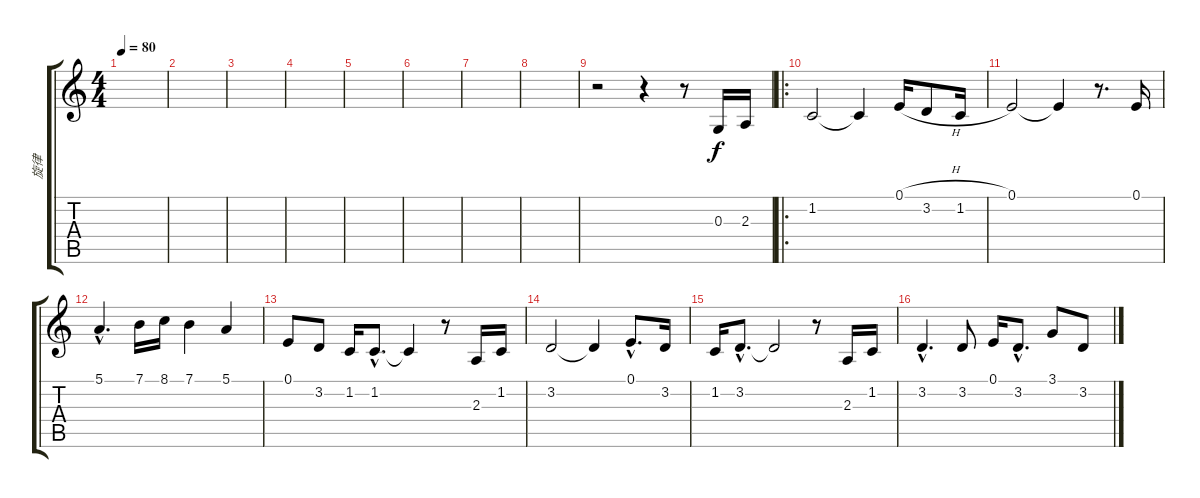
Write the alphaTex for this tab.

\track ("旋律" "旋律") {instrument acousticgrandpiano}
\staff {score tabs}
\tuning (E4 B3 G3 D3 A2 E2) {hide}
\ts (4 4)
\tempo 80
\clef g2
\ks c
|
|
|
|
|
|
|
|
r.2 r.4 r.8 0.3.16 2.3.16 |
\ro
1.2.2 1.2{t}.4 0.1{h}.16 3.2.8 1.2.16 |
0.1.2 0.1{t}.4 r.8{d} 0.1.16 |
5.1{hac}.4{d} 7.1.16 8.1.16 7.1.4 5.1.4 |
0.1.8 3.2.8 1.2.16 1.2{hac}.8{d} 1.2{t}.4 r.8 2.3.16 1.2.16 |
3.2.2 3.2{t}.4 0.1{hac}.8{d} 3.2.16 |
1.2.16 3.2{hac}.8{d} 3.2{t}.2 r.8 2.3.16 1.2.16 |
3.2{hac}.4{d} 3.2.8 0.1.16 3.2{hac}.8{d} 3.1.8 3.2.8
